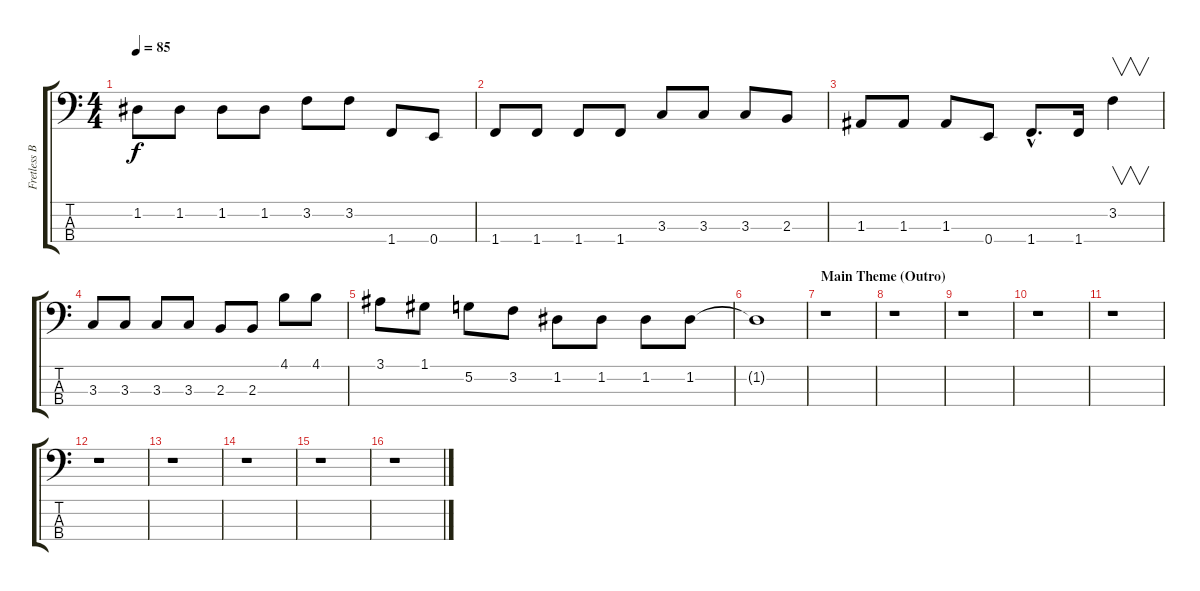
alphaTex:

\track ("Fretless Bass" "Fretless B") {instrument fretlessbass}
\staff {score tabs}
\tuning (G2 D2 A1 E1) {hide}
\ts (4 4)
\tempo 85
\clef f4
\ks c
1.2.8{dy f} 1.2.8 1.2.8 1.2.8 3.2.8 3.2.8 1.4.8 0.4.8 |
1.4.8 1.4.8 1.4.8 1.4.8 3.3.8 3.3.8 3.3.8 2.3.8 |
1.3.8 1.3.8 1.3.8 0.4.8 1.4{hac}.8{d} 1.4.16 3.2.4{v} |
3.3.8 3.3.8 3.3.8 3.3.8 2.3.8 2.3.8 4.1.8 4.1.8 |
3.1.8 1.1.8 5.2.8 3.2.8 1.2.8 1.2.8 1.2.8 1.2.8 |
1.2{t}.1{volume 0} |
\section ("" "Main Theme (Outro)")
r.1 |
r.1 |
r.1 |
r.1 |
r.1 |
r.1 |
r.1 |
r.1 |
r.1 |
r.1
